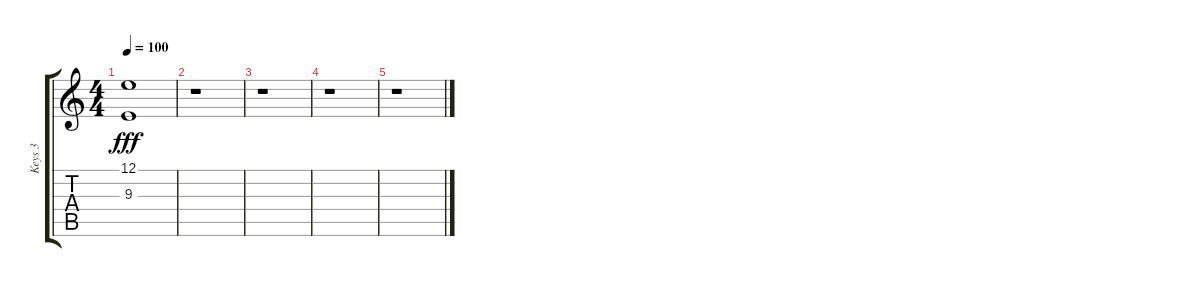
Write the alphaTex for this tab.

\track ("Keys 3" "Keys 3") {instrument fx4atmosphere}
\staff {score tabs}
\tuning (E4 B3 G3 D3 A2 E2) {hide}
\ts (4 4)
\tempo 100
\clef g2
\ks c
(12.1 9.3).1{dy fff} |
r.1 |
r.1 |
r.1 |
r.1
